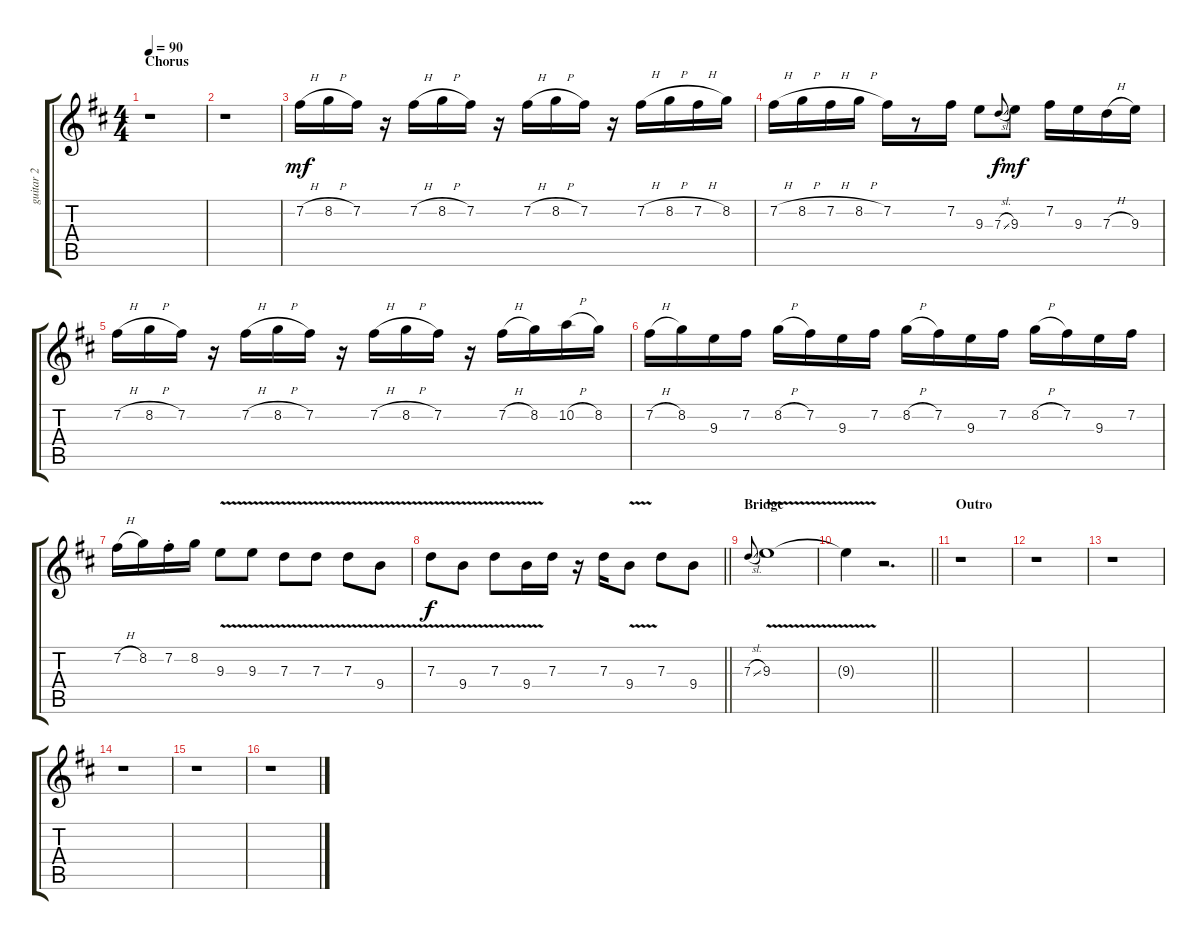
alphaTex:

\track ("guitar 2" "guitar 2") {instrument distortionguitar}
\staff {score tabs}
\tuning (E4 B3 G3 D3 A2 E2) {hide}
\ts (4 4)
\section ("" "Chorus")
\tempo 90
\clef g2
\ks d
r.1{dy f} |
r.1 |
7.2{h}.16{dy mf volume 13} 8.2{h}.16 7.2.16 r.16 7.2{h}.16 8.2{h}.16 7.2.16 r.16 7.2{h}.16 8.2{h}.16 7.2.16 r.16 7.2{h}.16 8.2{h}.16 7.2{h}.16 8.2.16 |
7.2{h}.16 8.2{h}.16 7.2{h}.16 8.2{h}.16 7.2.16 r.8 7.2.16 9.3.8 7.3{sl}.8{gr onbeat dy f} 9.3.8{dy mf} 7.2.16 9.3.16 7.3{h}.16 9.3.16 |
7.2{h}.16 8.2{h}.16 7.2.16 r.16 7.2{h}.16 8.2{h}.16 7.2.16 r.16 7.2{h}.16 8.2{h}.16 7.2.16 r.16 7.2{h}.16 8.2.16 10.2{h}.16 8.2.16 |
7.2{h}.16 8.2.16 9.3.16 7.2.16 8.2{h}.16 7.2.16 9.3.16 7.2.16 8.2{h}.16 7.2.16 9.3.16 7.2.16 8.2{h}.16 7.2.16 9.3.16 7.2.16 |
7.2{h}.16 8.2.16 7.2{st}.16 8.2.16 9.3{v}.8 9.3{v}.8 7.3{v}.8 7.3{v}.8 7.3{v}.8 9.4{v}.8 |
\barLineRight lightlight
7.3{v}.8{dy f} 9.4{v}.8 7.3{v}.8 9.4{v}.16 7.3.16 r.16 7.3.16 9.4{v}.8 7.3.8 9.4.8 |
\section ("" "Bridge")
7.3{sl}.8{gr onbeat} 9.3{v}.1{volume 0} |
\barLineRight lightlight
9.3{t}.4 r.2{d} |
\section ("" "Outro")
r.1 |
r.1 |
r.1 |
r.1 |
r.1 |
r.1
